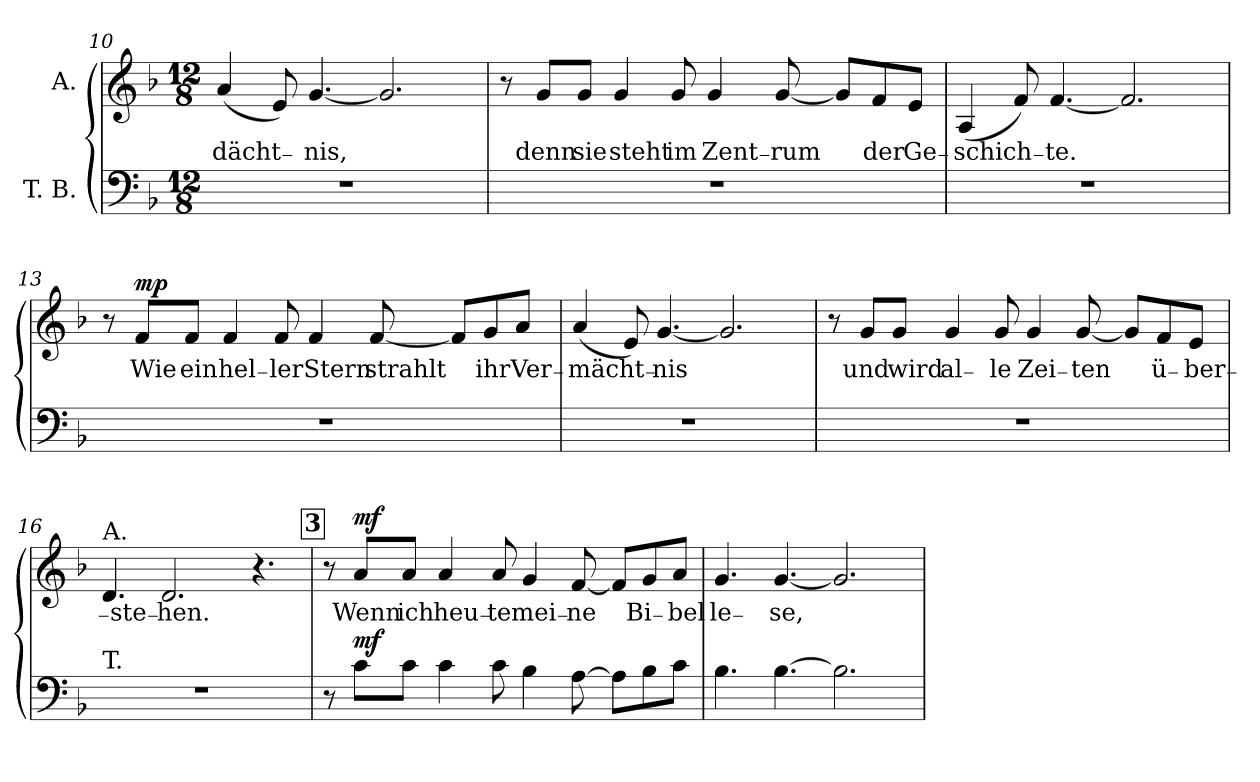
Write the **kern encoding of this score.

**kern	**dynam	**kern	**text	**dynam
*part2	*part2	*part1	*part1	*part1
*staff2	*staff2	*staff1	*staff1	*staff1
*I"T. B.	*	*I"A.	*	*
*clefF4	*	*clefG2	*	*
*k[b-]	*	*k[b-]	*	*
*d:	*	*d:	*	*
*M12/8	*	*M12/8	*	*
=10	=10	=10	=10	=10
!	!	!	!LO:LY:b	!
1.r	.	(<4a/	dächt₋	.
.	.	8e/)	.	.
!	!	!	!LO:LY:b	!
.	.	[4.g/	nis,	.
.	.	2.g/]	.	.
!!LO:LB:g=z
=11	=11	=11	=11	=11
1.r	.	8r	.	.
!	!	!	!LO:LY:b	!
.	.	8g/L	denn	.
!	!	!	!LO:LY:b	!
.	.	8g/J	sie	.
!	!	!	!LO:LY:b	!
.	.	4g/	steht	.
!	!	!	!LO:LY:b	!
.	.	8g/	im	.
!	!	!	!LO:LY:b	!
.	.	4g/	Zent₋	.
!	!	!	!LO:LY:b	!
.	.	[8g/	rum	.
.	.	8g/L]	.	.
!	!	!	!LO:LY:b	!
.	.	8f/	der	.
!	!	!	!LO:LY:b	!
.	.	8e/J	Ge₋	.
=12	=12	=12	=12	=12
!	!	!	!LO:LY:b	!
1.r	.	(<4A/	schich₋	.
.	.	8f/)	.	.
!	!	!	!LO:LY:b	!
.	.	[4.f/	te.	.
.	.	2.f/]	.	.
!!LO:LB:g=z
=13	=13	=13	=13	=13
1.r	.	8r	.	.
!	!	!	!LO:LY:b	!LO:DY:a
.	.	8f/L	Wie	mp
!	!	!	!LO:LY:b	!
.	.	8f/J	ein	.
!	!	!	!LO:LY:b	!
.	.	4f/	hel₋	.
!	!	!	!LO:LY:b	!
.	.	8f/	ler	.
!	!	!	!LO:LY:b	!
.	.	4f/	Stern	.
!	!	!	!LO:LY:b	!
.	.	[8f/	strahlt	.
.	.	8f/L]	.	.
!	!	!	!LO:LY:b	!
.	.	8g/	ihr	.
!	!	!	!LO:LY:b	!
.	.	8a/J	Ver₋	.
=14	=14	=14	=14	=14
!	!	!	!LO:LY:b	!
1.r	.	(<4a/	mächt₋	.
.	.	8e/)	.	.
!	!	!	!LO:LY:b	!
.	.	[4.g/	nis	.
.	.	2.g/]	.	.
=15	=15	=15	=15	=15
1.r	.	8r	.	.
!	!	!	!LO:LY:b	!
.	.	8g/L	und	.
!	!	!	!LO:LY:b	!
.	.	8g/J	wird	.
!	!	!	!LO:LY:b	!
.	.	4g/	al₋	.
!	!	!	!LO:LY:b	!
.	.	8g/	le	.
!	!	!	!LO:LY:b	!
.	.	4g/	Zei₋	.
!	!	!	!LO:LY:b	!
.	.	[8g/	ten	.
.	.	8g/L]	.	.
!	!	!	!LO:LY:b	!
.	.	8f/	ü₋	.
!	!	!	!LO:LY:b	!
.	.	8e/J	ber₋	.
!!LO:LB:g=z
=16	=16	=16	=16	=16
!	!	!LO:TX:a:t=A.	!	!
!LO:TX:a:t=T.	!	!	!	!
!	!	!	!LO:LY:b	!
1.r	.	4.d/	₋ste₋	.
!	!	!	!LO:LY:b	!
.	.	2.d/	hen.	.
.	.	4.r	.	.
!!LO:REH:place=s1:a:B:fs=10.5:t=3
=17	=17	=17	=17	=17
8r	.	8r	.	.
!	!LO:DY:a	!	!LO:LY:b	!LO:DY:a
8c\L	mf	8a/L	Wenn	mf
!	!	!	!LO:LY:b	!
8c\J	.	8a/J	ich	.
!	!	!	!LO:LY:b	!
4c\	.	4a/	heu₋	.
!	!	!	!LO:LY:b	!
8c\	.	8a/	te	.
!	!	!	!LO:LY:b	!
4B-\	.	4g/	mei₋	.
!	!	!	!LO:LY:b	!
[8A\	.	[8f/	ne	.
8A\L]	.	8f/L]	.	.
!	!	!	!LO:LY:b	!
8B-\	.	8g/	Bi₋	.
!	!	!	!LO:LY:b	!
8c\J	.	8a/J	bel	.
=18	=18	=18	=18	=18
!	!	!	!LO:LY:b	!
4.B-\	.	4.g/	le₋	.
!	!	!	!LO:LY:b	!
[4.B-\	.	[4.g/	se,	.
2.B-\]	.	2.g/]	.	.
=	=	=	=	=
*-	*-	*-	*-	*-
